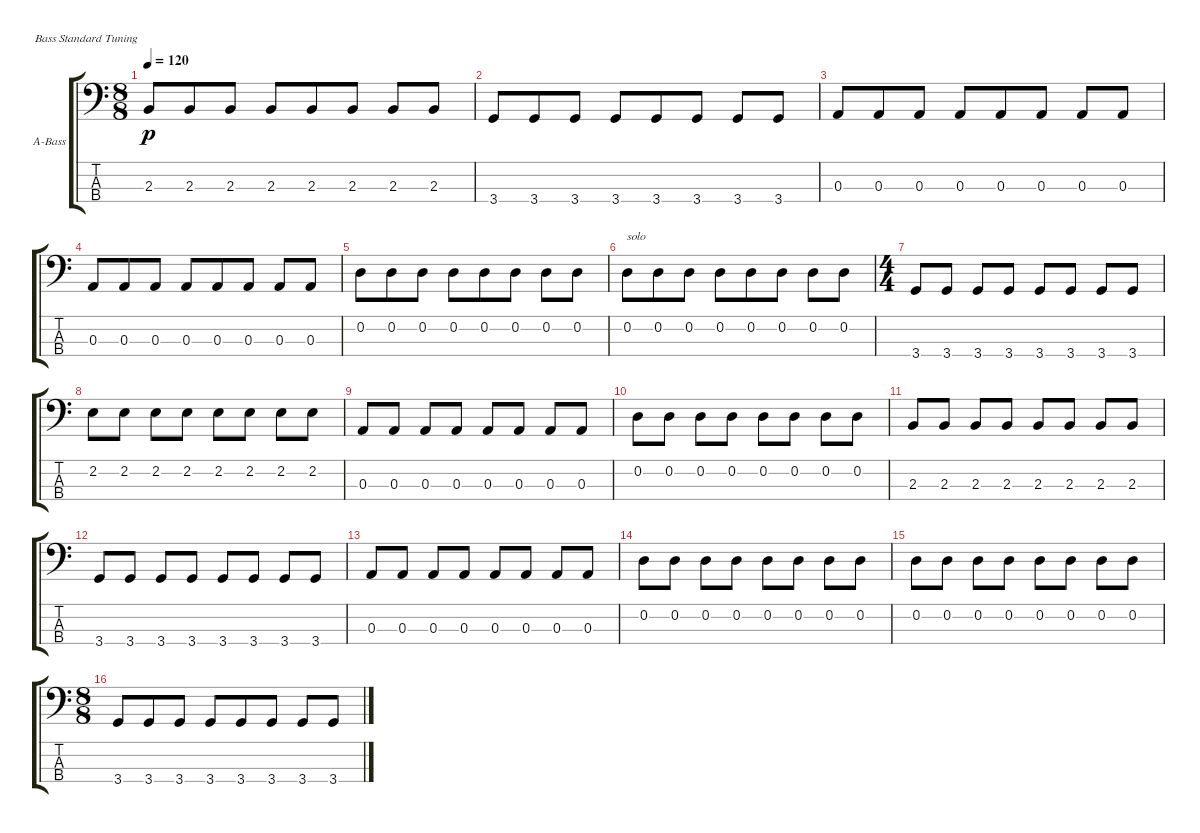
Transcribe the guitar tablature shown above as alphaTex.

\defaultSystemsLayout 4
\bracketExtendMode groupsimilarinstruments
\firstSystemTrackNameOrientation horizontal
\otherSystemsTrackNameOrientation horizontal
\track ("Acoustic Bass" "A-Bass") {instrument acousticbass}
\staff {score tabs}
\tuning (G2 D2 A1 E1)
\ts (8 8)
\tempo 120
\clef f4
\ks c
2.3.8{dy p} 2.3.8 2.3.8 2.3.8 2.3.8 2.3.8 2.3.8 2.3.8 |
3.4.8 3.4.8 3.4.8 3.4.8 3.4.8 3.4.8 3.4.8 3.4.8 |
0.3.8 0.3.8 0.3.8 0.3.8 0.3.8 0.3.8 0.3.8 0.3.8 |
0.3.8 0.3.8 0.3.8 0.3.8 0.3.8 0.3.8 0.3.8 0.3.8 |
0.2.8 0.2.8 0.2.8 0.2.8 0.2.8 0.2.8 0.2.8 0.2.8 |
0.2.8{txt "solo"} 0.2.8 0.2.8 0.2.8 0.2.8 0.2.8 0.2.8 0.2.8 |
\ts (4 4)
3.4.8 3.4.8 3.4.8 3.4.8 3.4.8 3.4.8 3.4.8 3.4.8 |
2.2.8 2.2.8 2.2.8 2.2.8 2.2.8 2.2.8 2.2.8 2.2.8 |
0.3.8 0.3.8 0.3.8 0.3.8 0.3.8 0.3.8 0.3.8 0.3.8 |
0.2.8 0.2.8 0.2.8 0.2.8 0.2.8 0.2.8 0.2.8 0.2.8 |
2.3.8 2.3.8 2.3.8 2.3.8 2.3.8 2.3.8 2.3.8 2.3.8 |
3.4.8 3.4.8 3.4.8 3.4.8 3.4.8 3.4.8 3.4.8 3.4.8 |
0.3.8 0.3.8 0.3.8 0.3.8 0.3.8 0.3.8 0.3.8 0.3.8 |
0.2.8 0.2.8 0.2.8 0.2.8 0.2.8 0.2.8 0.2.8 0.2.8 |
0.2.8 0.2.8 0.2.8 0.2.8 0.2.8 0.2.8 0.2.8 0.2.8 |
\ts (8 8)
3.4.8 3.4.8 3.4.8 3.4.8 3.4.8 3.4.8 3.4.8 3.4.8
